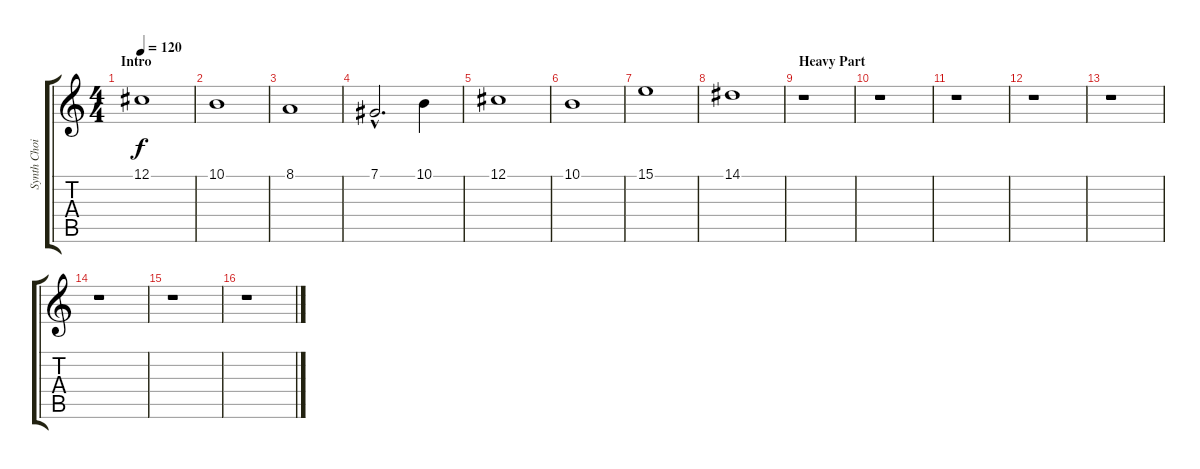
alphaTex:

\track ("Synth Choir" "Synth Choi") {instrument choiraahs}
\staff {score tabs}
\tuning (Db4 Ab3 E3 B2 Gb2 B1) {hide}
\ts (4 4)
\section ("" "Intro")
\tempo 120
\clef g2
\ks c
12.1.1{dy f instrument choiraahs} |
10.1.1 |
8.1.1 |
7.1{hac}.2{d} 10.1.4 |
12.1.1 |
10.1.1 |
15.1.1 |
14.1.1 |
\section ("" "Heavy Part")
r.1 |
r.1 |
r.1 |
r.1 |
r.1 |
r.1 |
r.1 |
r.1
